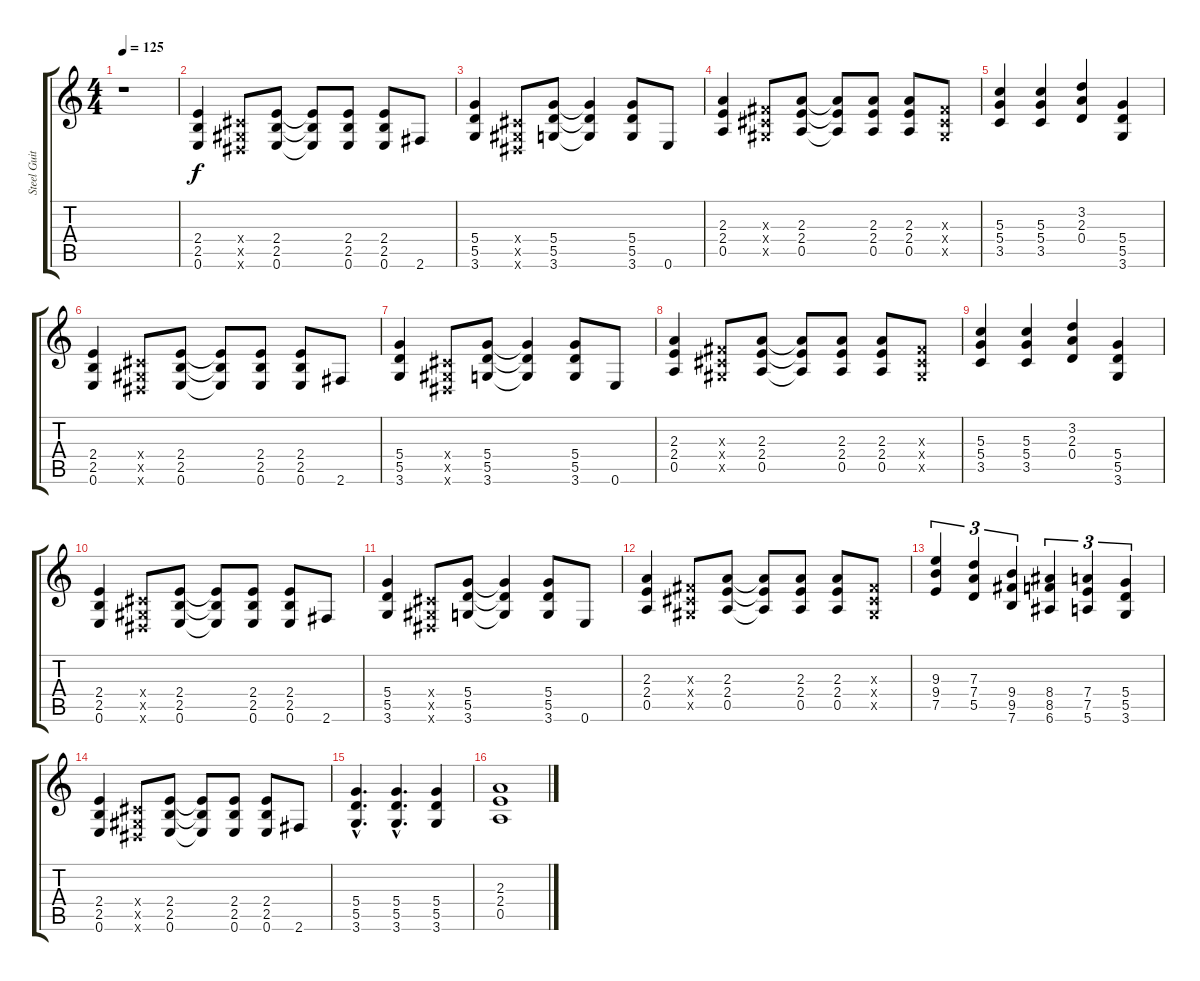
\track ("Steel Guitar" "Steel Guit") {instrument acousticguitarsteel}
\staff {score tabs}
\tuning (E4 B3 G3 D3 A2 E2) {hide}
\ts (4 4)
\tempo 125
\clef g2
\ks c
r.1{dy f} |
(2.4 2.5 0.6).4{instrument overdrivenguitar} (-1.4{x} -1.5{x} -1.6{x}).8 (2.4 2.5 0.6).8 (2.4{t} 2.5{t} 0.6{t}).8 (2.4 2.5 0.6).8 (2.4 2.5 0.6).8 2.6.8 |
(5.4 5.5 3.6).4 (-1.4{x} -1.5{x} -1.6{x}).8 (5.4 5.5 3.6).8 (5.4{t} 5.5{t} 3.6{t}).4 (5.4 5.5 3.6).8 0.6.8 |
(2.3 2.4 0.5).4 (-1.3{x} -1.4{x} -1.5{x}).8 (2.3 2.4 0.5).8 (2.3{t} 2.4{t} 0.5{t}).8 (2.3 2.4 0.5).8 (2.3 2.4 0.5).8 (-1.3{x} -1.4{x} -1.5{x}).8 |
(5.3 5.4 3.5).4 (5.3 5.4 3.5).4 (3.2 2.3 0.4).4 (5.4 5.5 3.6).4 |
(2.4 2.5 0.6).4 (-1.4{x} -1.5{x} -1.6{x}).8 (2.4 2.5 0.6).8 (2.4{t} 2.5{t} 0.6{t}).8 (2.4 2.5 0.6).8 (2.4 2.5 0.6).8 2.6.8 |
(5.4 5.5 3.6).4 (-1.4{x} -1.5{x} -1.6{x}).8 (5.4 5.5 3.6).8 (5.4{t} 5.5{t} 3.6{t}).4 (5.4 5.5 3.6).8 0.6.8 |
(2.3 2.4 0.5).4 (-1.3{x} -1.4{x} -1.5{x}).8 (2.3 2.4 0.5).8 (2.3{t} 2.4{t} 0.5{t}).8 (2.3 2.4 0.5).8 (2.3 2.4 0.5).8 (-1.3{x} -1.4{x} -1.5{x}).8 |
(5.3 5.4 3.5).4 (5.3 5.4 3.5).4 (3.2 2.3 0.4).4 (5.4 5.5 3.6).4 |
(2.4 2.5 0.6).4 (-1.4{x} -1.5{x} -1.6{x}).8 (2.4 2.5 0.6).8 (2.4{t} 2.5{t} 0.6{t}).8 (2.4 2.5 0.6).8 (2.4 2.5 0.6).8 2.6.8 |
(5.4 5.5 3.6).4 (-1.4{x} -1.5{x} -1.6{x}).8 (5.4 5.5 3.6).8 (5.4{t} 5.5{t} 3.6{t}).4 (5.4 5.5 3.6).8 0.6.8 |
(2.3 2.4 0.5).4 (-1.3{x} -1.4{x} -1.5{x}).8 (2.3 2.4 0.5).8 (2.3{t} 2.4{t} 0.5{t}).8 (2.3 2.4 0.5).8 (2.3 2.4 0.5).8 (-1.3{x} -1.4{x} -1.5{x}).8 |
(9.3 9.4 7.5).4{tu (3 2)} (7.3 7.4 5.5).4{tu (3 2)} (9.4 9.5 7.6).4{tu (3 2)} (8.4 8.5 6.6).4{tu (3 2)} (7.4 7.5 5.6).4{tu (3 2)} (5.4 5.5 3.6).4{tu (3 2)} |
(2.4 2.5 0.6).4 (-1.4{x} -1.5{x} -1.6{x}).8 (2.4 2.5 0.6).8 (2.4{t} 2.5{t} 0.6{t}).8 (2.4 2.5 0.6).8 (2.4 2.5 0.6).8 2.6.8 |
(5.4{hac} 5.5{hac} 3.6{hac}).4{d} (5.4{hac} 5.5{hac} 3.6{hac}).4{d} (5.4 5.5 3.6).4 |
(2.3 2.4 0.5).1
